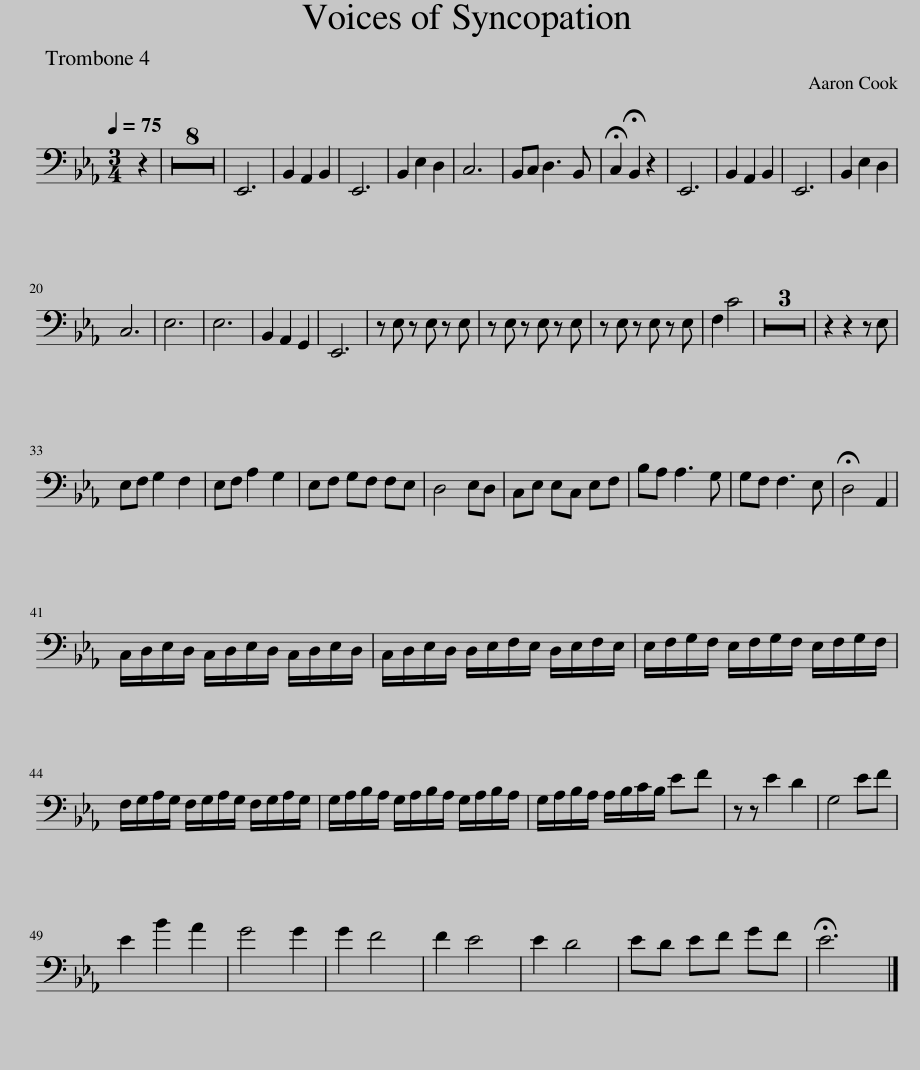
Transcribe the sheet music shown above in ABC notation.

X:1
L:1/8
Q:1/4=75
M:3/4
I:linebreak $
K:Eb
V:1 bass
V:1
 z2 | z6 | z6 | z6 | z6 | %5
 z6 | z6 | z6 | z6 | E,,6 | %10
 B,,2 A,,2 B,,2 | E,,6 | B,,2 E,2 D,2 | C,6 | B,,C, D,3 B,, | %15
 !fermata!C,2 !fermata!B,,2 z2 | E,,6 | B,,2 A,,2 B,,2 | E,,6 | B,,2 E,2 D,2 |$ %20
 C,6 | E,6 | E,6 | B,,2 A,,2 G,,2 | E,,6 | %25
 z E, z E, z E, | z E, z E, z E, | z E, z E, z E, | F,2 C4 | z6 | %30
 z6 | z6 | z2 z2 z E, |$ E,F, G,2 F,2 | E,F, A,2 G,2 | %35
 E,F, G,F, F,E, | D,4 E,D, | C,E, E,C, E,F, | B,A, A,3 G, | G,F, F,3 E, | %40
 !fermata!D,4 A,,2 |$ C,/D,/E,/D,/ C,/D,/E,/D,/ C,/D,/E,/D,/ | C,/D,/E,/D,/ D,/E,/F,/E,/ D,/E,/F,/E,/ | E,/F,/G,/F,/ E,/F,/G,/F,/ E,/F,/G,/F,/ |$ F,/G,/A,/G,/ F,/G,/A,/G,/ F,/G,/A,/G,/ | %45
 G,/A,/B,/A,/ G,/A,/B,/A,/ G,/A,/B,/A,/ | G,/A,/B,/A,/ A,/B,/C/B,/ EF | z z E2 D2 | G,4 EF |$ E2 B2 A2 | %50
 G4 G2 | G2 F4 | F2 E4 | E2 D4 | ED EF GF | %55
 !fermata!E6 |] %56
